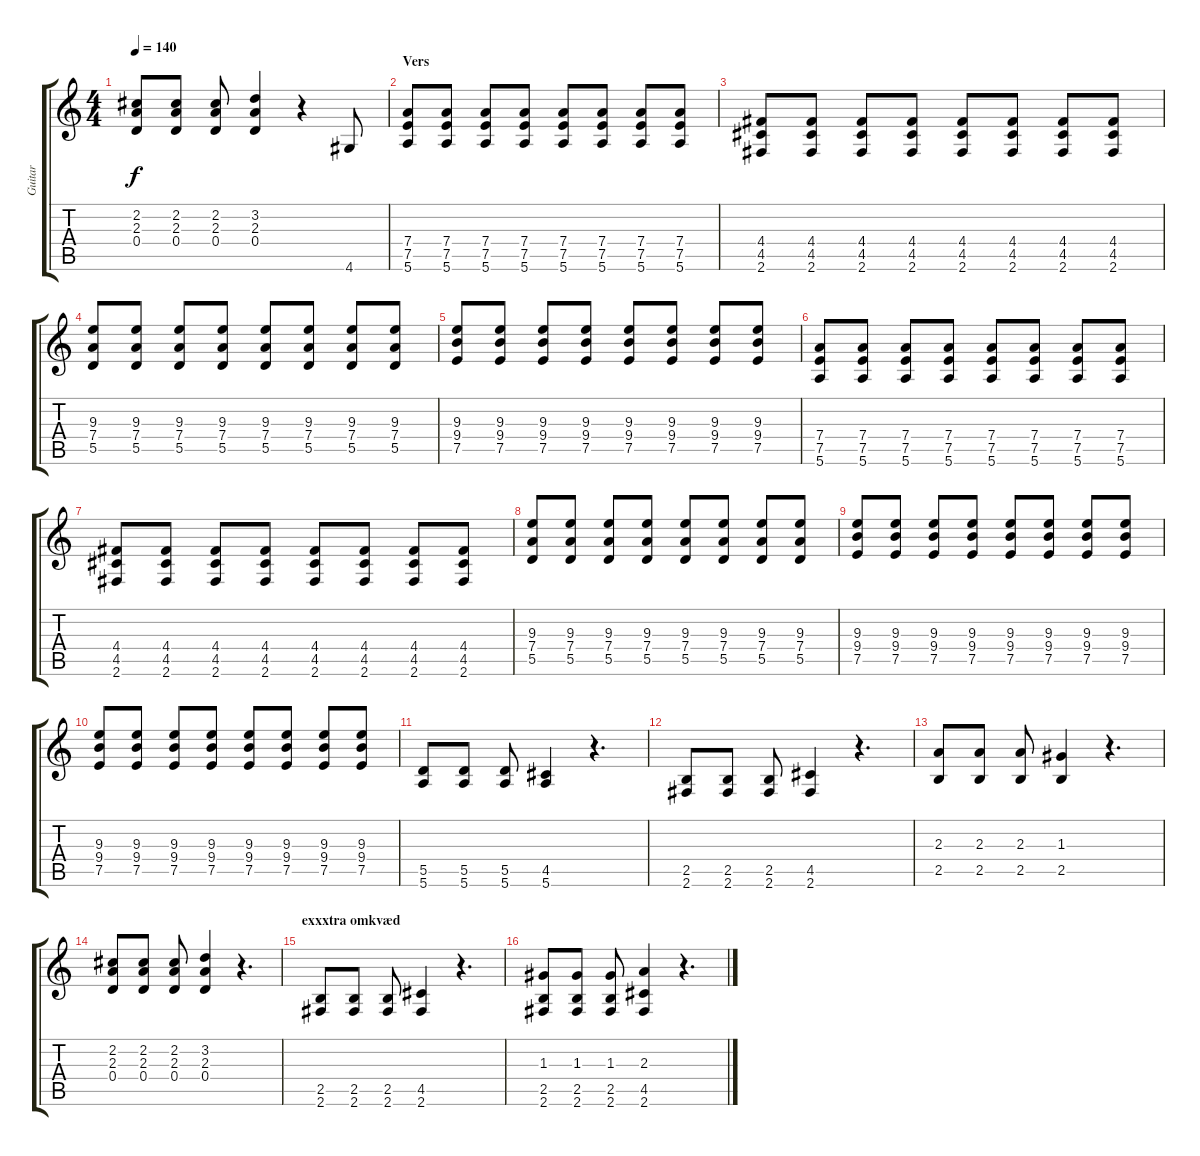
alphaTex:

\track ("Guitar" "Guitar") {instrument overdrivenguitar}
\staff {score tabs}
\tuning (E4 B3 G3 D3 A2 E2) {hide}
\ts (4 4)
\tempo 140
\clef g2
\ks c
(2.2 2.3 0.4).8{dy f} (2.2 2.3 0.4).8 (2.2 2.3 0.4).8 (3.2 2.3 0.4).4 r.4 4.6.8 |
\section ("" "Vers")
(7.4 7.5 5.6).8 (7.4 7.5 5.6).8 (7.4 7.5 5.6).8 (7.4 7.5 5.6).8 (7.4 7.5 5.6).8 (7.4 7.5 5.6).8 (7.4 7.5 5.6).8 (7.4 7.5 5.6).8 |
(4.4 4.5 2.6).8 (4.4 4.5 2.6).8 (4.4 4.5 2.6).8 (4.4 4.5 2.6).8 (4.4 4.5 2.6).8 (4.4 4.5 2.6).8 (4.4 4.5 2.6).8 (4.4 4.5 2.6).8 |
(9.3 7.4 5.5).8 (9.3 7.4 5.5).8 (9.3 7.4 5.5).8 (9.3 7.4 5.5).8 (9.3 7.4 5.5).8 (9.3 7.4 5.5).8 (9.3 7.4 5.5).8 (9.3 7.4 5.5).8 |
(9.3 9.4 7.5).8 (9.3 9.4 7.5).8 (9.3 9.4 7.5).8 (9.3 9.4 7.5).8 (9.3 9.4 7.5).8 (9.3 9.4 7.5).8 (9.3 9.4 7.5).8 (9.3 9.4 7.5).8 |
(7.4 7.5 5.6).8 (7.4 7.5 5.6).8 (7.4 7.5 5.6).8 (7.4 7.5 5.6).8 (7.4 7.5 5.6).8 (7.4 7.5 5.6).8 (7.4 7.5 5.6).8 (7.4 7.5 5.6).8 |
(4.4 4.5 2.6).8 (4.4 4.5 2.6).8 (4.4 4.5 2.6).8 (4.4 4.5 2.6).8 (4.4 4.5 2.6).8 (4.4 4.5 2.6).8 (4.4 4.5 2.6).8 (4.4 4.5 2.6).8 |
(9.3 7.4 5.5).8 (9.3 7.4 5.5).8 (9.3 7.4 5.5).8 (9.3 7.4 5.5).8 (9.3 7.4 5.5).8 (9.3 7.4 5.5).8 (9.3 7.4 5.5).8 (9.3 7.4 5.5).8 |
(9.3 9.4 7.5).8 (9.3 9.4 7.5).8 (9.3 9.4 7.5).8 (9.3 9.4 7.5).8 (9.3 9.4 7.5).8 (9.3 9.4 7.5).8 (9.3 9.4 7.5).8 (9.3 9.4 7.5).8 |
(9.3 9.4 7.5).8 (9.3 9.4 7.5).8 (9.3 9.4 7.5).8 (9.3 9.4 7.5).8 (9.3 9.4 7.5).8 (9.3 9.4 7.5).8 (9.3 9.4 7.5).8 (9.3 9.4 7.5).8 |
(5.5 5.6).8 (5.5 5.6).8 (5.5 5.6).8 (4.5 5.6).4 r.4{d} |
(2.5 2.6).8 (2.5 2.6).8 (2.5 2.6).8 (4.5 2.6).4 r.4{d} |
(2.3 2.5).8 (2.3 2.5).8 (2.3 2.5).8 (1.3 2.5).4 r.4{d} |
(2.2 2.3 0.4).8 (2.2 2.3 0.4).8 (2.2 2.3 0.4).8 (3.2 2.3 0.4).4 r.4{d} |
\section ("" "exxxtra omkvæd")
(2.5 2.6).8 (2.5 2.6).8 (2.5 2.6).8 (4.5 2.6).4 r.4{d} |
(1.3 2.5 2.6).8 (1.3 2.5 2.6).8 (1.3 2.5 2.6).8 (2.3 4.5 2.6).4 r.4{d}
